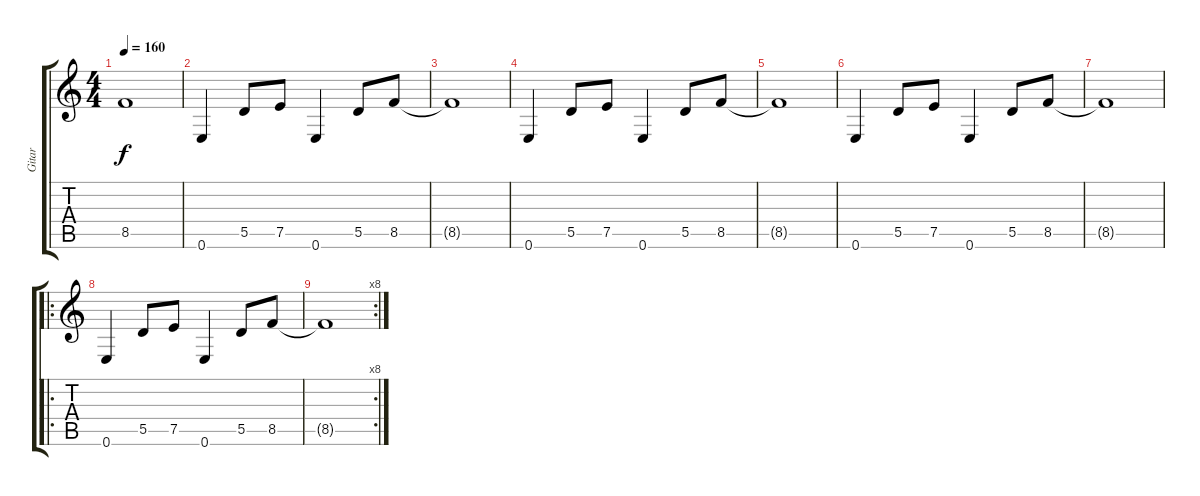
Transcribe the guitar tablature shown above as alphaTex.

\track ("Gitar" "Gitar") {instrument electricguitarclean}
\staff {score tabs}
\tuning (E4 B3 G3 D3 A2 E2) {hide}
\ts (4 4)
\tempo 160
\clef g2
\ks c
8.5{t}.1{dy f} |
0.6.4 5.5.8 7.5.8 0.6.4 5.5.8 8.5.8 |
8.5{t}.1 |
0.6.4 5.5.8 7.5.8 0.6.4 5.5.8 8.5.8 |
8.5{t}.1 |
0.6.4 5.5.8 7.5.8 0.6.4 5.5.8 8.5.8 |
8.5{t}.1 |
\ro
0.6.4 5.5.8 7.5.8 0.6.4 5.5.8 8.5.8 |
\rc 8
8.5{t}.1
